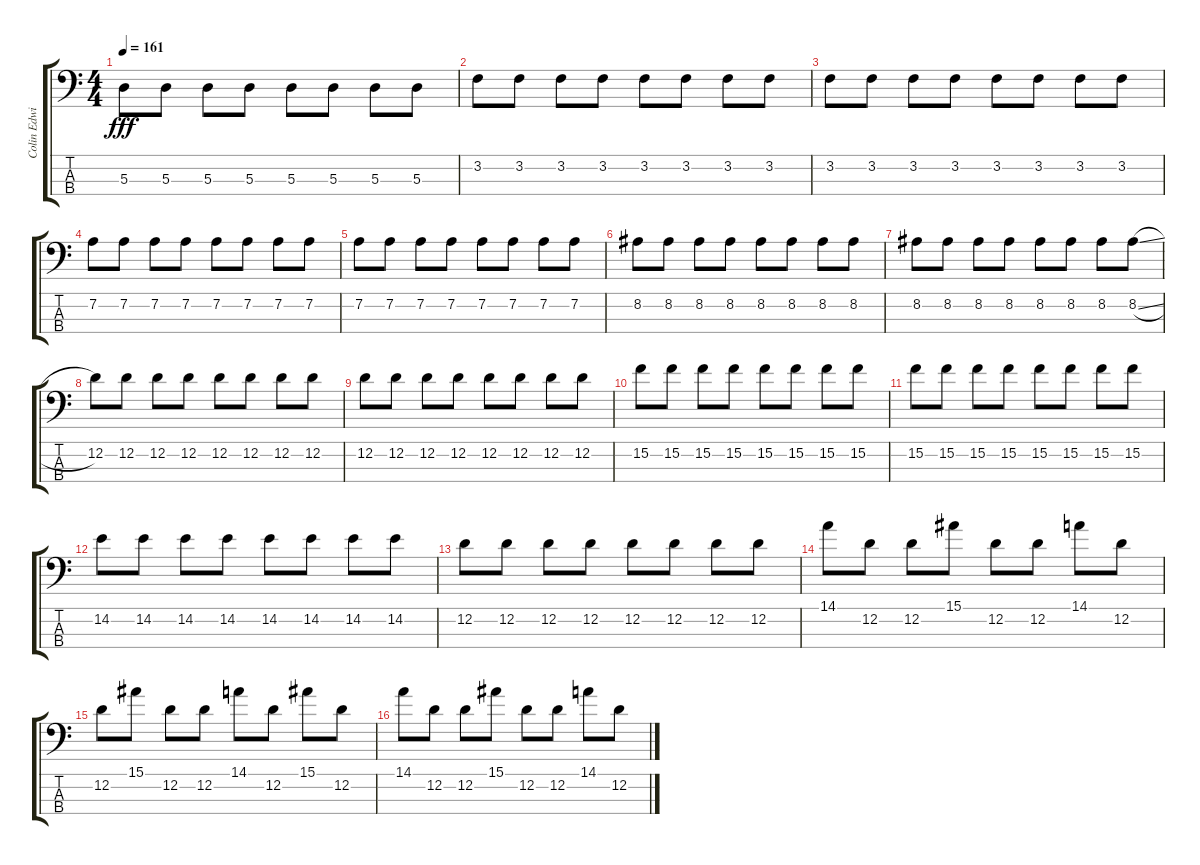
\track ("Colin Edwin (Bass)" "Colin Edwi") {instrument electricbassfinger}
\staff {score tabs}
\tuning (G2 D2 A1 D1) {hide}
\ts (4 4)
\tempo 161
\clef f4
\ks c
5.3.8{dy fff} 5.3.8 5.3.8 5.3.8 5.3.8 5.3.8 5.3.8 5.3.8 |
3.2.8 3.2.8 3.2.8 3.2.8 3.2.8 3.2.8 3.2.8 3.2.8 |
3.2.8 3.2.8 3.2.8 3.2.8 3.2.8 3.2.8 3.2.8 3.2.8 |
7.2.8 7.2.8 7.2.8 7.2.8 7.2.8 7.2.8 7.2.8 7.2.8 |
7.2.8 7.2.8 7.2.8 7.2.8 7.2.8 7.2.8 7.2.8 7.2.8 |
8.2.8 8.2.8 8.2.8 8.2.8 8.2.8 8.2.8 8.2.8 8.2.8 |
8.2.8 8.2.8 8.2.8 8.2.8 8.2.8 8.2.8 8.2.8 8.2{sl}.8 |
12.2.8 12.2.8 12.2.8 12.2.8 12.2.8 12.2.8 12.2.8 12.2.8 |
12.2.8 12.2.8 12.2.8 12.2.8 12.2.8 12.2.8 12.2.8 12.2.8 |
15.2.8 15.2.8 15.2.8 15.2.8 15.2.8 15.2.8 15.2.8 15.2.8 |
15.2.8 15.2.8 15.2.8 15.2.8 15.2.8 15.2.8 15.2.8 15.2.8 |
14.2.8 14.2.8 14.2.8 14.2.8 14.2.8 14.2.8 14.2.8 14.2.8 |
12.2.8 12.2.8 12.2.8 12.2.8 12.2.8 12.2.8 12.2.8 12.2.8 |
14.1.8 12.2.8 12.2.8 15.1.8 12.2.8 12.2.8 14.1.8 12.2.8 |
12.2.8 15.1.8 12.2.8 12.2.8 14.1.8 12.2.8 15.1.8 12.2.8 |
14.1.8 12.2.8 12.2.8 15.1.8 12.2.8 12.2.8 14.1.8 12.2.8
